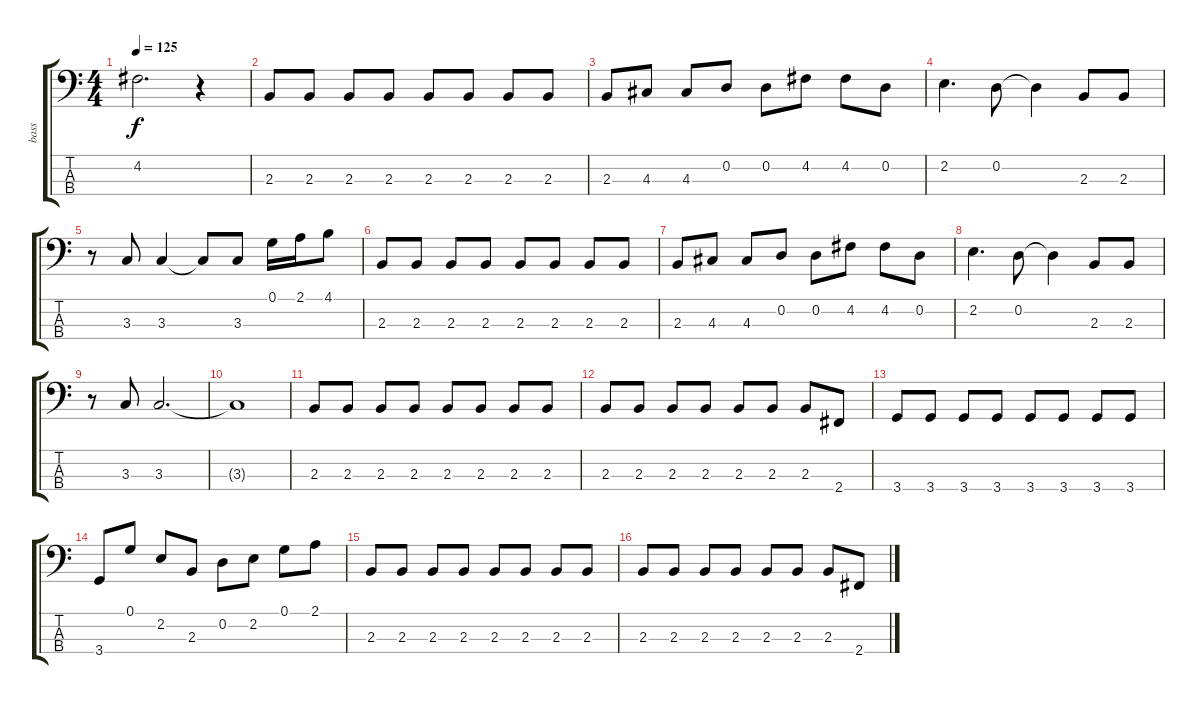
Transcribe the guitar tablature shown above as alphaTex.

\track ("bass" "bass") {instrument electricbassfinger}
\staff {score tabs}
\tuning (G2 D2 A1 E1) {hide}
\ts (4 4)
\tempo 125
\clef f4
\ks c
4.2.2{d dy f} r.4 |
2.3.8 2.3.8 2.3.8 2.3.8 2.3.8 2.3.8 2.3.8 2.3.8 |
2.3.8 4.3.8 4.3.8 0.2.8 0.2.8 4.2.8 4.2.8 0.2.8 |
2.2.4{d} 0.2.8 0.2{t}.4 2.3.8 2.3.8 |
r.8 3.3.8 3.3.4 3.3{t}.8 3.3.8 0.1.16 2.1.16 4.1.8 |
2.3.8 2.3.8 2.3.8 2.3.8 2.3.8 2.3.8 2.3.8 2.3.8 |
2.3.8 4.3.8 4.3.8 0.2.8 0.2.8 4.2.8 4.2.8 0.2.8 |
2.2.4{d} 0.2.8 0.2{t}.4 2.3.8 2.3.8 |
r.8 3.3.8 3.3.2{d} |
3.3{t}.1 |
2.3.8 2.3.8 2.3.8 2.3.8 2.3.8 2.3.8 2.3.8 2.3.8 |
2.3.8 2.3.8 2.3.8 2.3.8 2.3.8 2.3.8 2.3.8 2.4.8 |
3.4.8 3.4.8 3.4.8 3.4.8 3.4.8 3.4.8 3.4.8 3.4.8 |
3.4.8 0.1.8 2.2.8 2.3.8 0.2.8 2.2.8 0.1.8 2.1.8 |
2.3.8 2.3.8 2.3.8 2.3.8 2.3.8 2.3.8 2.3.8 2.3.8 |
2.3.8 2.3.8 2.3.8 2.3.8 2.3.8 2.3.8 2.3.8 2.4.8
